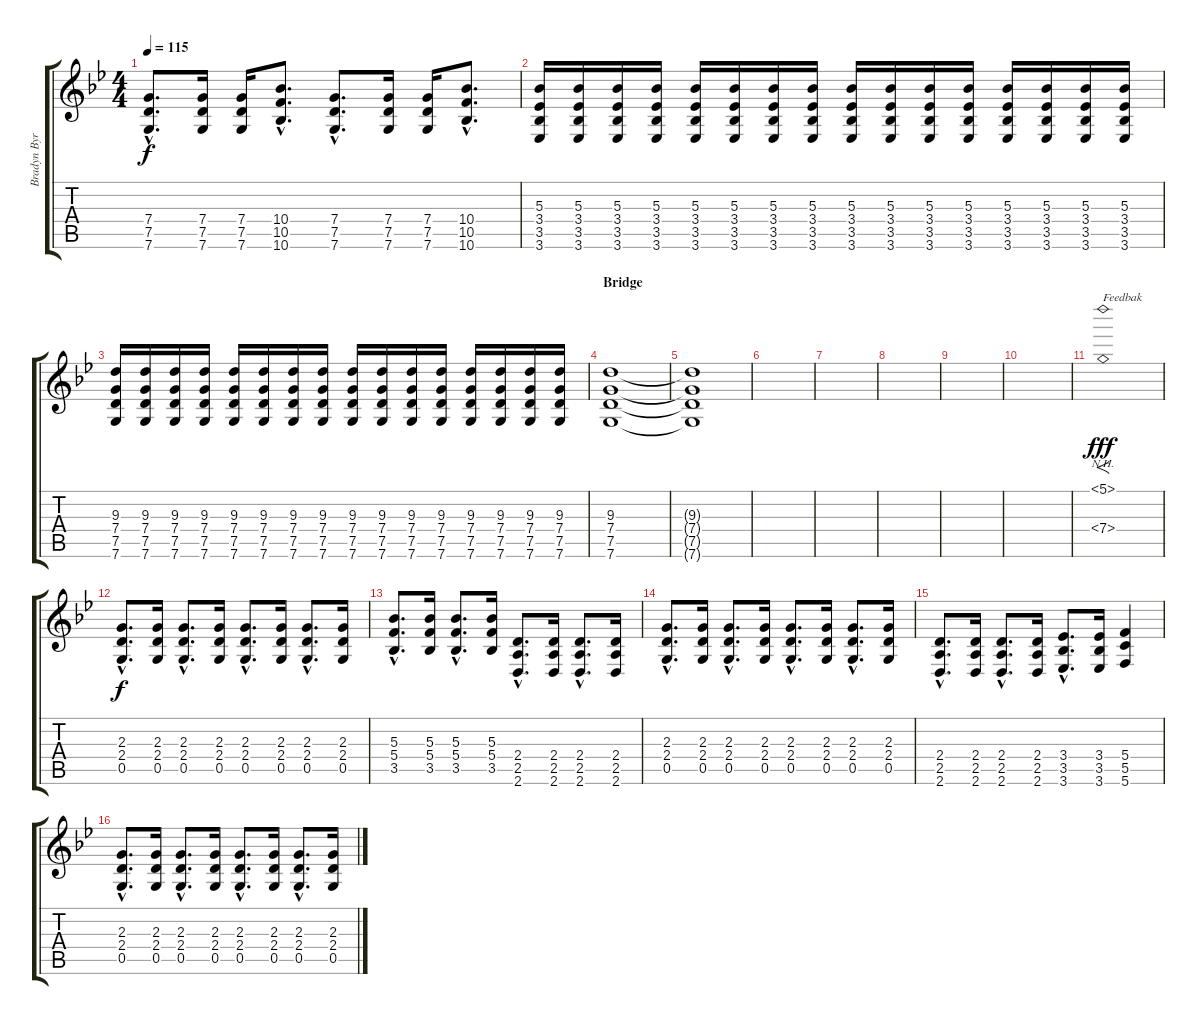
\track ("Bradyn Byron(Guitar)" "Bradyn Byr") {instrument distortionguitar}
\staff {score tabs}
\tuning (D4 A3 F3 C3 G2 C2) {hide}
\ts (4 4)
\tempo 115
\clef g2
\ks gminor
(7.4{hac} 7.5{hac} 7.6{hac}).8{d dy f} (7.4 7.5 7.6).16 (7.4 7.5 7.6).16 (10.4{hac} 10.5{hac} 10.6{hac}).8{d} (7.4{hac} 7.5{hac} 7.6{hac}).8{d} (7.4 7.5 7.6).16 (7.4 7.5 7.6).16 (10.4{hac} 10.5{hac} 10.6{hac}).8{d} |
(5.3 3.4 3.5 3.6).16 (5.3 3.4 3.5 3.6).16 (5.3 3.4 3.5 3.6).16 (5.3 3.4 3.5 3.6).16 (5.3 3.4 3.5 3.6).16 (5.3 3.4 3.5 3.6).16 (5.3 3.4 3.5 3.6).16 (5.3 3.4 3.5 3.6).16 (5.3 3.4 3.5 3.6).16 (5.3 3.4 3.5 3.6).16 (5.3 3.4 3.5 3.6).16 (5.3 3.4 3.5 3.6).16 (5.3 3.4 3.5 3.6).16 (5.3 3.4 3.5 3.6).16 (5.3 3.4 3.5 3.6).16 (5.3 3.4 3.5 3.6).16 |
(9.3 7.4 7.5 7.6).16 (9.3 7.4 7.5 7.6).16 (9.3 7.4 7.5 7.6).16 (9.3 7.4 7.5 7.6).16 (9.3 7.4 7.5 7.6).16 (9.3 7.4 7.5 7.6).16 (9.3 7.4 7.5 7.6).16 (9.3 7.4 7.5 7.6).16 (9.3 7.4 7.5 7.6).16 (9.3 7.4 7.5 7.6).16 (9.3 7.4 7.5 7.6).16 (9.3 7.4 7.5 7.6).16 (9.3 7.4 7.5 7.6).16 (9.3 7.4 7.5 7.6).16 (9.3 7.4 7.5 7.6).16 (9.3 7.4 7.5 7.6).16 |
\section ("" "Bridge")
(9.3 7.4 7.5 7.6).1{volume 0} |
(9.3{t} 7.4{t} 7.5{t} 7.6{t}).1 |
|
|
|
|
|
(5.1{nh} 7.4{nh}).1{f txt "Feedbak" dy fff} |
(2.3{hac} 2.4{hac} 0.5{hac}).8{d dy f volume 13} (2.3 2.4 0.5).16 (2.3{hac} 2.4{hac} 0.5{hac}).8{d} (2.3 2.4 0.5).16 (2.3{hac} 2.4{hac} 0.5{hac}).8{d} (2.3 2.4 0.5).16 (2.3{hac} 2.4{hac} 0.5{hac}).8{d} (2.3 2.4 0.5).16 |
(5.3{hac} 5.4{hac} 3.5{hac}).8{d} (5.3 5.4 3.5).16 (5.3{hac} 5.4{hac} 3.5{hac}).8{d} (5.3 5.4 3.5).16 (2.4{hac} 2.5{hac} 2.6{hac}).8{d} (2.4 2.5 2.6).16 (2.4{hac} 2.5{hac} 2.6{hac}).8{d} (2.4 2.5 2.6).16 |
(2.3{hac} 2.4{hac} 0.5{hac}).8{d} (2.3 2.4 0.5).16 (2.3{hac} 2.4{hac} 0.5{hac}).8{d} (2.3 2.4 0.5).16 (2.3{hac} 2.4{hac} 0.5{hac}).8{d} (2.3 2.4 0.5).16 (2.3{hac} 2.4{hac} 0.5{hac}).8{d} (2.3 2.4 0.5).16 |
(2.4{hac} 2.5{hac} 2.6{hac}).8{d} (2.4 2.5 2.6).16 (2.4{hac} 2.5{hac} 2.6{hac}).8{d} (2.4 2.5 2.6).16 (3.4{hac} 3.5{hac} 3.6{hac}).8{d} (3.4 3.5 3.6).16 (5.4 5.5 5.6).4 |
(2.3{hac} 2.4{hac} 0.5{hac}).8{d} (2.3 2.4 0.5).16 (2.3{hac} 2.4{hac} 0.5{hac}).8{d} (2.3 2.4 0.5).16 (2.3{hac} 2.4{hac} 0.5{hac}).8{d} (2.3 2.4 0.5).16 (2.3{hac} 2.4{hac} 0.5{hac}).8{d} (2.3 2.4 0.5).16
